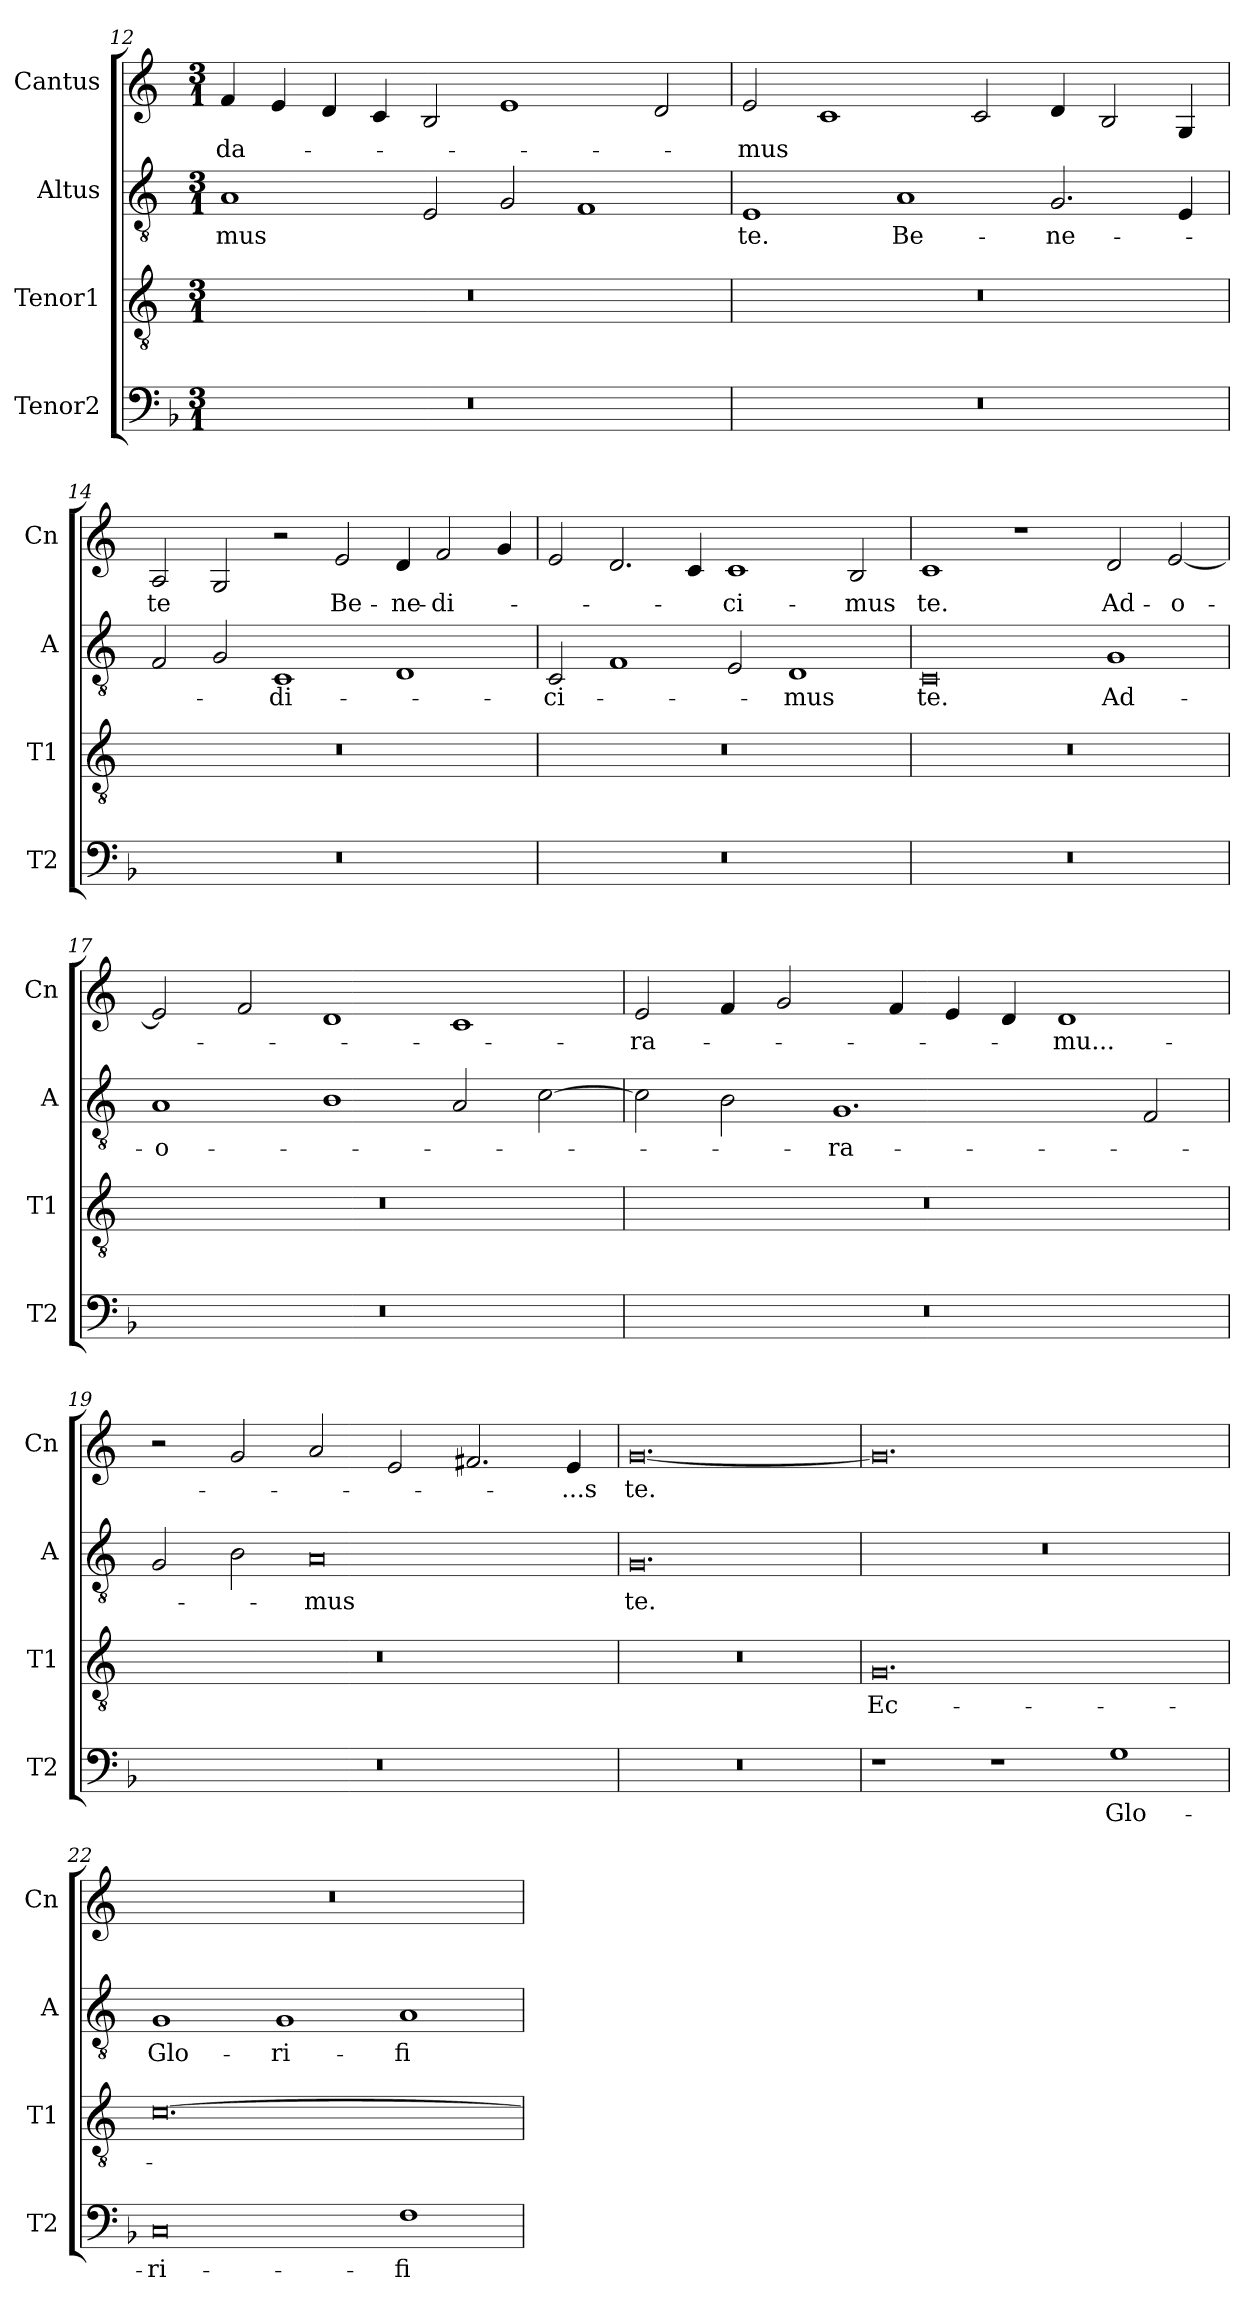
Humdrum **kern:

**kern	**text	**kern	**text	**kern	**text	**kern	**text
*part4	*part4	*part3	*part3	*part2	*part2	*part1	*part1
*staff4	*staff4	*staff3	*staff3	*staff2	*staff2	*staff1	*staff1
*I"Tenor2	*	*I"Tenor1	*	*I"Altus	*	*I"Cantus	*
*I'T2	*	*I'T1	*	*I'A	*	*I'Cn	*
*clefF4	*	*clefGv2	*	*clefGv2	*	*clefG2	*
*k[b-]	*	*k[]	*	*k[]	*	*k[]	*
*M3/1	*	*M3/1	*	*M3/1	*	*M3/1	*
=12	=12	=12	=12	=12	=12	=12	=12
0.r	.	0.r	.	1A	-mus	4f/	-da-
.	.	.	.	.	.	4e/	.
.	.	.	.	.	.	4d/	.
.	.	.	.	.	.	4c/	.
.	.	.	.	2E/	.	2B/	.
.	.	.	.	2G/	.	1e	.
.	.	.	.	1F	.	.	.
.	.	.	.	.	.	2d/	.
=13	=13	=13	=13	=13	=13	=13	=13
0.r	.	0.r	.	1E	te.	2e/	-mus
.	.	.	.	.	.	1c	.
.	.	.	.	1A	Be-	.	.
.	.	.	.	.	.	2c/	.
.	.	.	.	2.G/	-ne-	4d/	.
.	.	.	.	.	.	2B/	.
.	.	.	.	4E/	.	4G/	.
=14	=14	=14	=14	=14	=14	=14	=14
0.r	.	0.r	.	2F/	.	2A/	te
.	.	.	.	2G/	.	2G/	.
.	.	.	.	1C	-di-	2r	.
.	.	.	.	.	.	2e/	Be-
.	.	.	.	1D	.	4d/	-ne-
.	.	.	.	.	.	2f/	-di-
.	.	.	.	.	.	4g/	.
=15	=15	=15	=15	=15	=15	=15	=15
0.r	.	0.r	.	2C/	-ci-	2e/	.
.	.	.	.	1F	.	2.d/	.
.	.	.	.	.	.	4c/	.
.	.	.	.	2E/	.	1c	-ci-
.	.	.	.	1D	-mus	.	.
.	.	.	.	.	.	2B/	-mus
=16	=16	=16	=16	=16	=16	=16	=16
0.r	.	0.r	.	0C	te.	1c	te.
.	.	.	.	.	.	1r	.
.	.	.	.	1G	Ad-	2d/	Ad-
.	.	.	.	.	.	[2e/	-o-
=17	=17	=17	=17	=17	=17	=17	=17
0.r	.	0.r	.	1A	-o-	2e/]	.
.	.	.	.	.	.	2f/	.
.	.	.	.	1B	.	1d	.
.	.	.	.	2A/	.	1c	.
.	.	.	.	[2c\	.	.	.
=18	=18	=18	=18	=18	=18	=18	=18
0.r	.	0.r	.	2c\]	.	2e/	-ra-
.	.	.	.	2B\	.	4f/	.
.	.	.	.	.	.	2g/	.
.	.	.	.	1.G	-ra-	.	.
.	.	.	.	.	.	4f/	.
.	.	.	.	.	.	4e/	.
.	.	.	.	.	.	4d/	.
.	.	.	.	.	.	1d	-mu...-
.	.	.	.	2F/	.	.	.
=19	=19	=19	=19	=19	=19	=19	=19
0.r	.	0.r	.	2G/	.	2r	.
.	.	.	.	2B\	.	2g/	.
.	.	.	.	0A	-mus	2a/	.
.	.	.	.	.	.	2e/	.
.	.	.	.	.	.	2.f#X/	.
.	.	.	.	.	.	4e/	-...s
=20	=20	=20	=20	=20	=20	=20	=20
0.r	.	0.r	.	0.G	te.	[0.g	te.
=21	=21	=21	=21	=21	=21	=21	=21
1r	.	0.G	Ec-	0.r	.	0.g]	.
1r	.	.	.	.	.	.	.
1G	Glo-	.	.	.	.	.	.
=22	=22	=22	=22	=22	=22	=22	=22
0C	-ri-	[0.c	.	1G	Glo-	0.r	.
.	.	.	.	1G	-ri-	.	.
1F	-fi-	.	.	1A	-fi-	.	.
=	=	=	=	=	=	=	=
*-	*-	*-	*-	*-	*-	*-	*-
